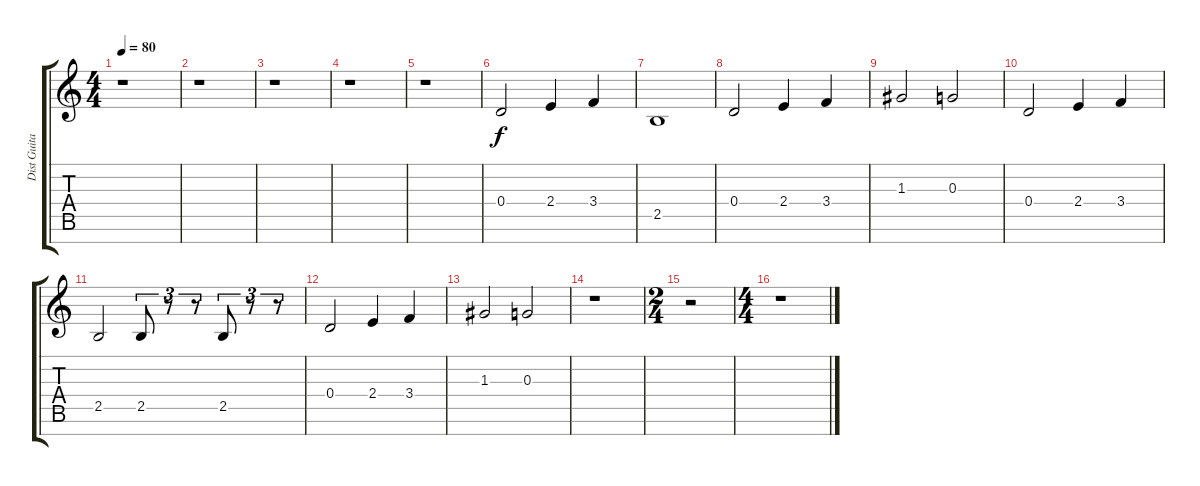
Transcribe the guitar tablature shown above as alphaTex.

\track ("Dist Guitar" "Dist Guita") {instrument distortionguitar}
\staff {score tabs}
\tuning (E4 B3 G3 D3 A2 E2 B1) {hide}
\ts (4 4)
\tempo 80
\clef g2
\ks c
r.1{dy f instrument distortionguitar} |
r.1 |
r.1 |
r.1 |
r.1 |
0.4.2 2.4.4 3.4.4 |
2.5.1 |
0.4.2 2.4.4 3.4.4 |
1.3.2 0.3.2 |
0.4.2 2.4.4 3.4.4 |
2.5.2 2.5.8{tu (3 2)} r.8{tu (3 2)} r.8{tu (3 2)} 2.5.8{tu (3 2)} r.8{tu (3 2)} r.8{tu (3 2)} |
0.4.2 2.4.4 3.4.4 |
1.3.2 0.3.2 |
r.1 |
\ts (2 4)
r.2 |
\ts (4 4)
r.1
